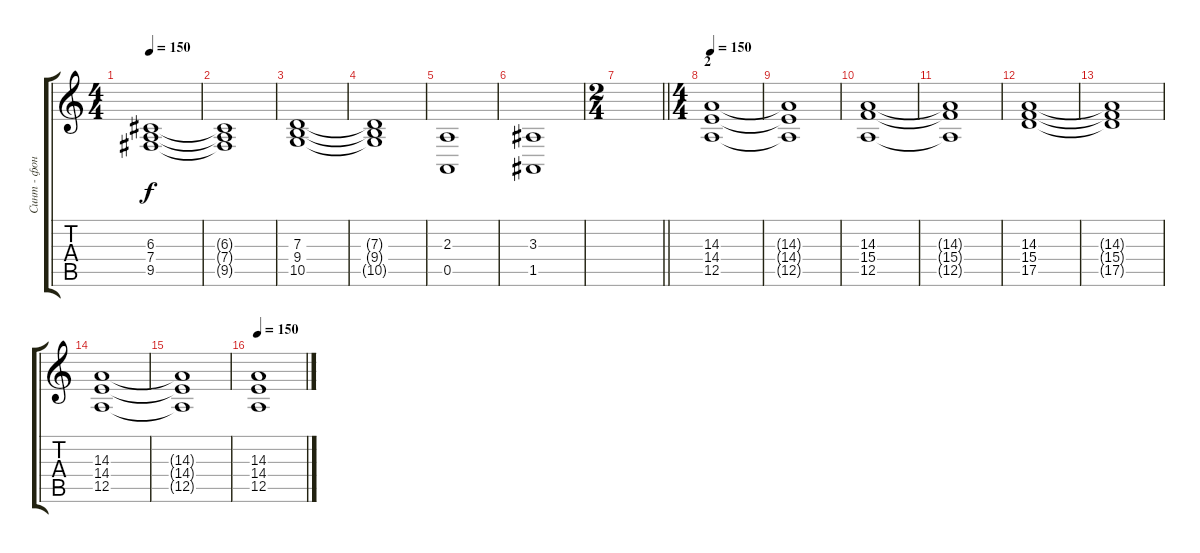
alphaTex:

\track ("Синт - фон" "Синт - фон") {instrument stringensemble1}
\staff {score tabs}
\tuning (E4 B3 G3 D3 A2 E2) {hide}
\ts (4 4)
\tempo 150
\clef g2
\ks c
(6.3 7.4 9.5).1{dy f} |
(6.3{t} 7.4{t} 9.5{t}).1 |
(7.3 9.4 10.5).1 |
(7.3{t} 9.4{t} 10.5{t}).1 |
(2.3 0.5).1 |
(3.3 1.5).1 |
\ts (2 4)
\barLineRight lightlight
|
\ts (4 4)
\section ("" "2")
\tempo 150
(14.3 14.4 12.5).1 |
(14.3{t} 14.4{t} 12.5{t}).1 |
(14.3 15.4 12.5).1 |
(14.3{t} 15.4{t} 12.5{t}).1 |
(14.3 15.4 17.5).1 |
(14.3{t} 15.4{t} 17.5{t}).1 |
(14.3 14.4 12.5).1 |
(14.3{t} 14.4{t} 12.5{t}).1 |
\tempo 150
(14.3 14.4 12.5).1
